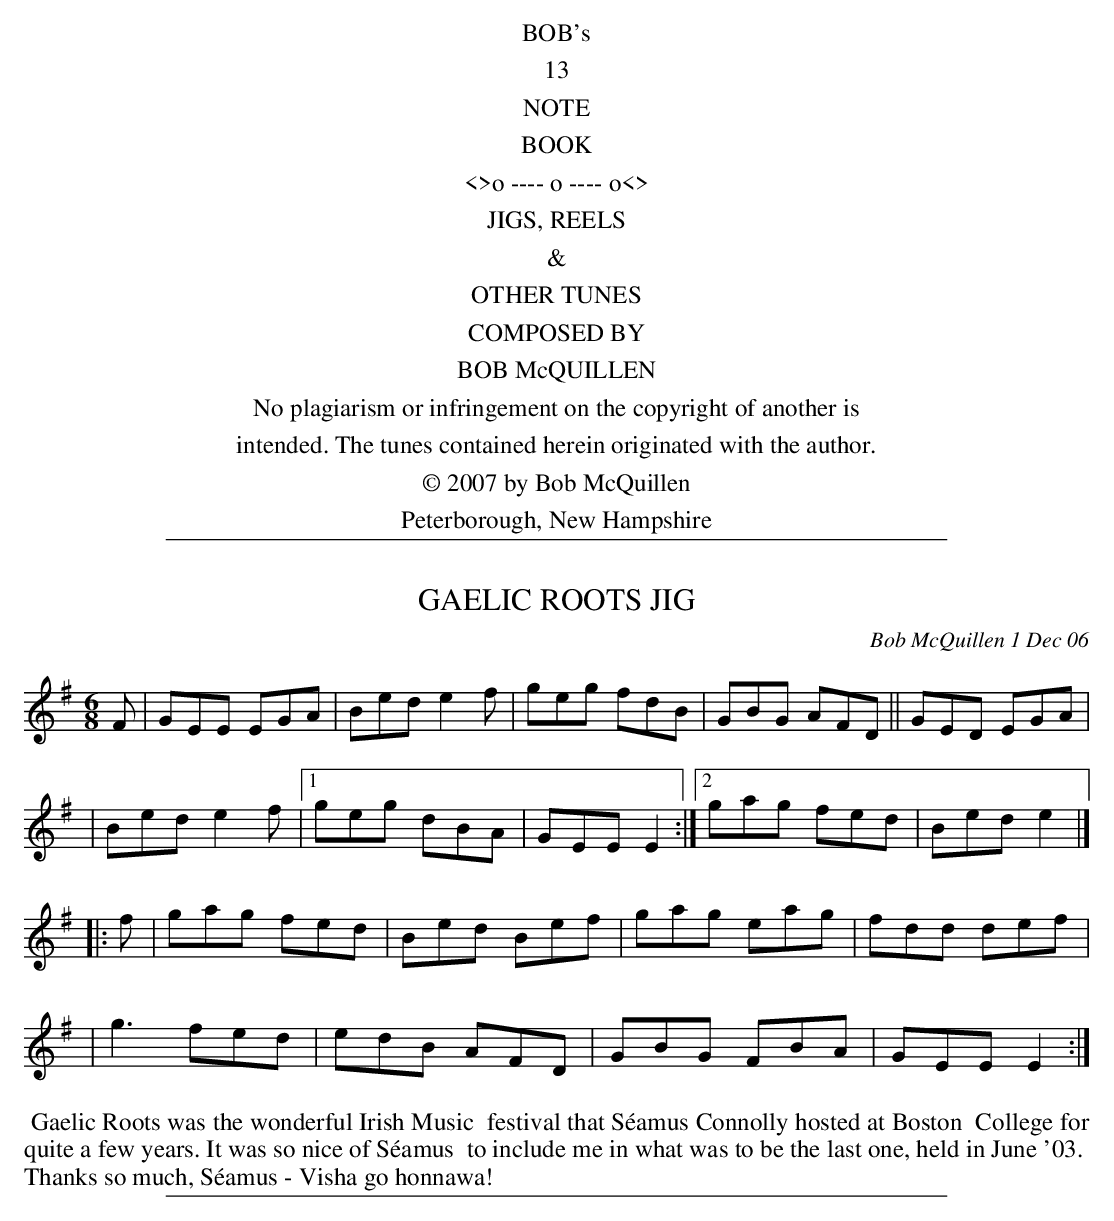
X:1
T: GAELIC ROOTS JIG
C: Bob McQuillen 1 Dec 06
M: 6/8
L: 1/8
K: Em
F \
| GEE EGA | Bed e2f | geg fdB | GBG AFD || GED EGA |
| Bed e2f |1 geg dBA | GEE E2 :|2 gag fed | Bed e2 |]
|: f \
| gag fed | Bed Bef | gag eag | fdd def |
| g3  fed | edB AFD | GBG FBA | GEE E2 :|
